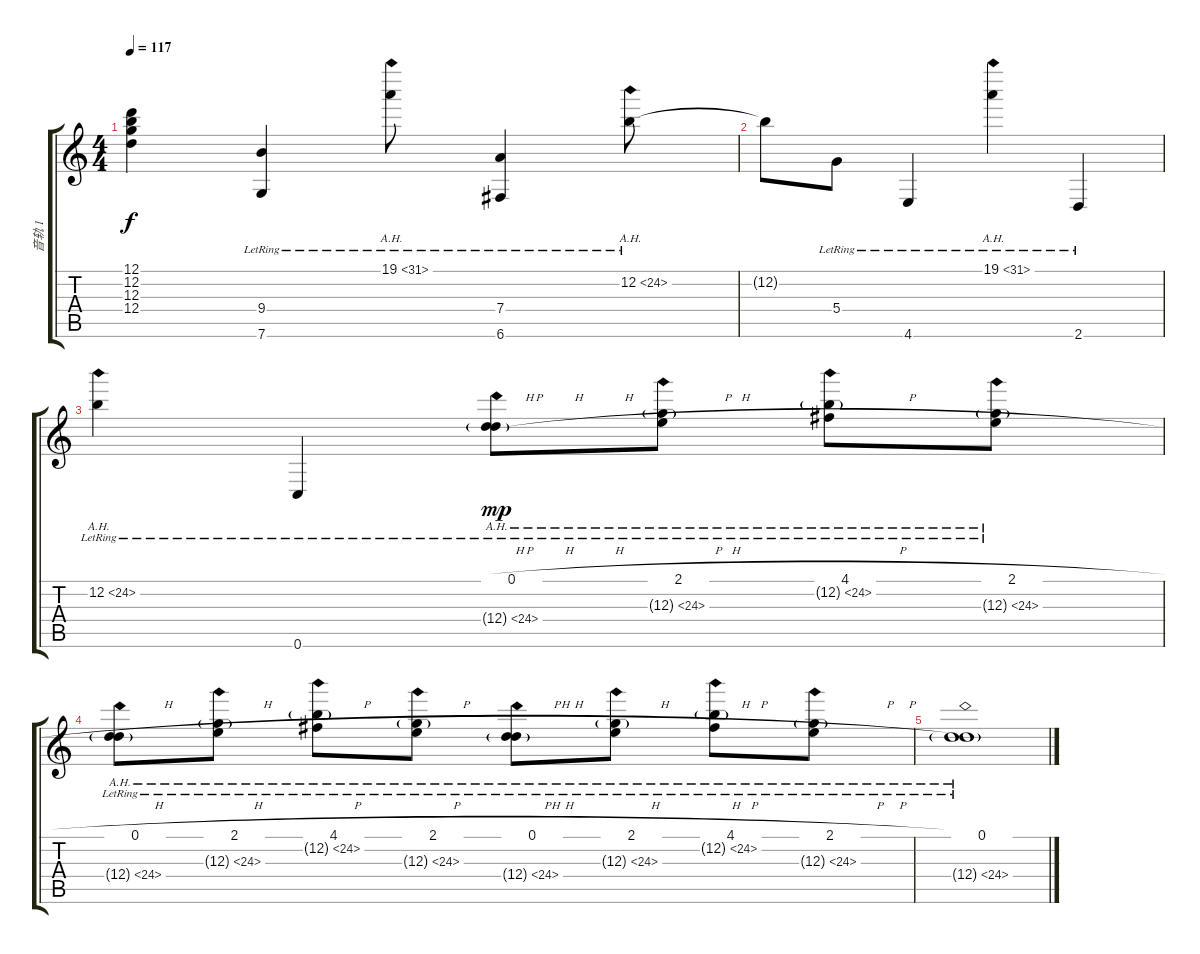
\track ("音轨 1" "音轨 1") {instrument acousticguitarsteel}
\staff {score tabs}
\tuning (D4 B3 G3 D3 G2 C2) {hide}
\ts (4 4)
\tempo 117
\clef g2
\ks c
(12.1{t} 12.2{t} 12.3{t} 12.4{t}).4{dy f} (9.4{lr} 7.6{lr}).4 19.1{ah 12 lr}.8 (7.4{lr} 6.6{lr}).4 12.2{ah 12 lr}.8 |
12.2{t}.8 5.4{lr}.8 4.6{lr}.4 19.1{ah 12 lr}.4 2.6{lr}.4 |
12.2{ah 12 lr}.4 0.6{lr}.4 (0.1{h lr} 12.4{ah 12 g lr}).8{dy mp} (2.1{h lr} 12.3{ah 12 g lr}).8 (4.1{h lr} 12.2{ah 12 g lr}).8 (2.1{h lr} 12.3{ah 12 g lr}).8 |
(0.1{h lr} 12.4{ah 12 g lr}).8 (2.1{h lr} 12.3{ah 12 g lr}).8 (4.1{h lr} 12.2{ah 12 g lr}).8 (2.1{h lr} 12.3{ah 12 g lr}).8 (0.1{h lr} 12.4{ah 12 g lr}).8 (2.1{h lr} 12.3{ah 12 g lr}).8 (4.1{h lr} 12.2{ah 12 g lr}).8 (2.1{h lr} 12.3{ah 12 g lr}).8 |
(0.1{lr} 12.4{ah 12 g lr}).1
